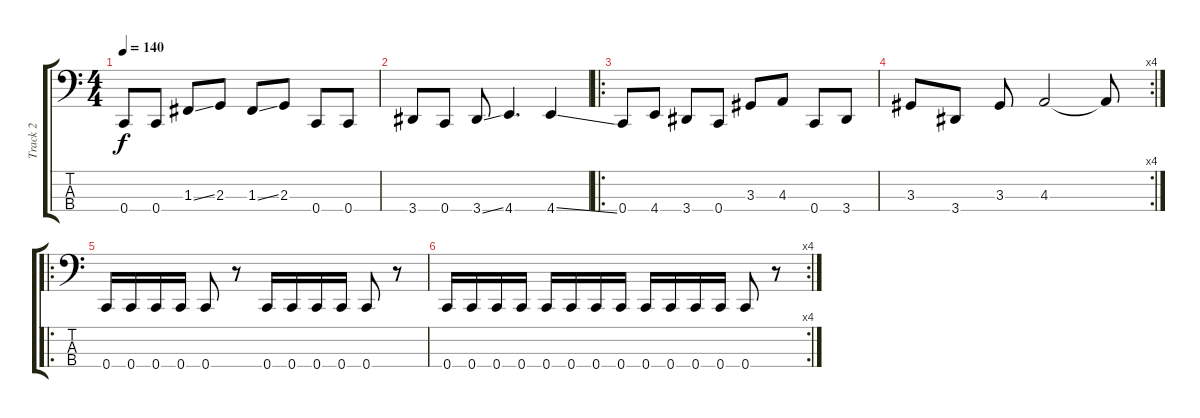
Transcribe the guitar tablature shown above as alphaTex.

\track ("Track 2" "Track 2") {instrument electricbassfinger}
\staff {score tabs}
\tuning (Eb2 Bb1 F1 C1) {hide}
\ts (4 4)
\tempo 140
\clef f4
\ks c
0.4.8{dy f} 0.4.8 1.3{ss}.8 2.3.8 1.3{ss}.8 2.3.8 0.4.8 0.4.8 |
3.4.8 0.4.8 3.4{ss}.8 4.4.4{d} 4.4{ss}.4 |
\ro
0.4.8 4.4.8 3.4.8 0.4.8 3.3.8 4.3.8 0.4.8 3.4.8 |
\rc 4
3.3.8 3.4.8 3.3.8 4.3.2 4.3{t}.8 |
\ro
0.4.16 0.4.16 0.4.16 0.4.16 0.4.8 r.8 0.4.16 0.4.16 0.4.16 0.4.16 0.4.8 r.8 |
\rc 4
0.4.16 0.4.16 0.4.16 0.4.16 0.4.16 0.4.16 0.4.16 0.4.16 0.4.16 0.4.16 0.4.16 0.4.16 0.4.8 r.8
